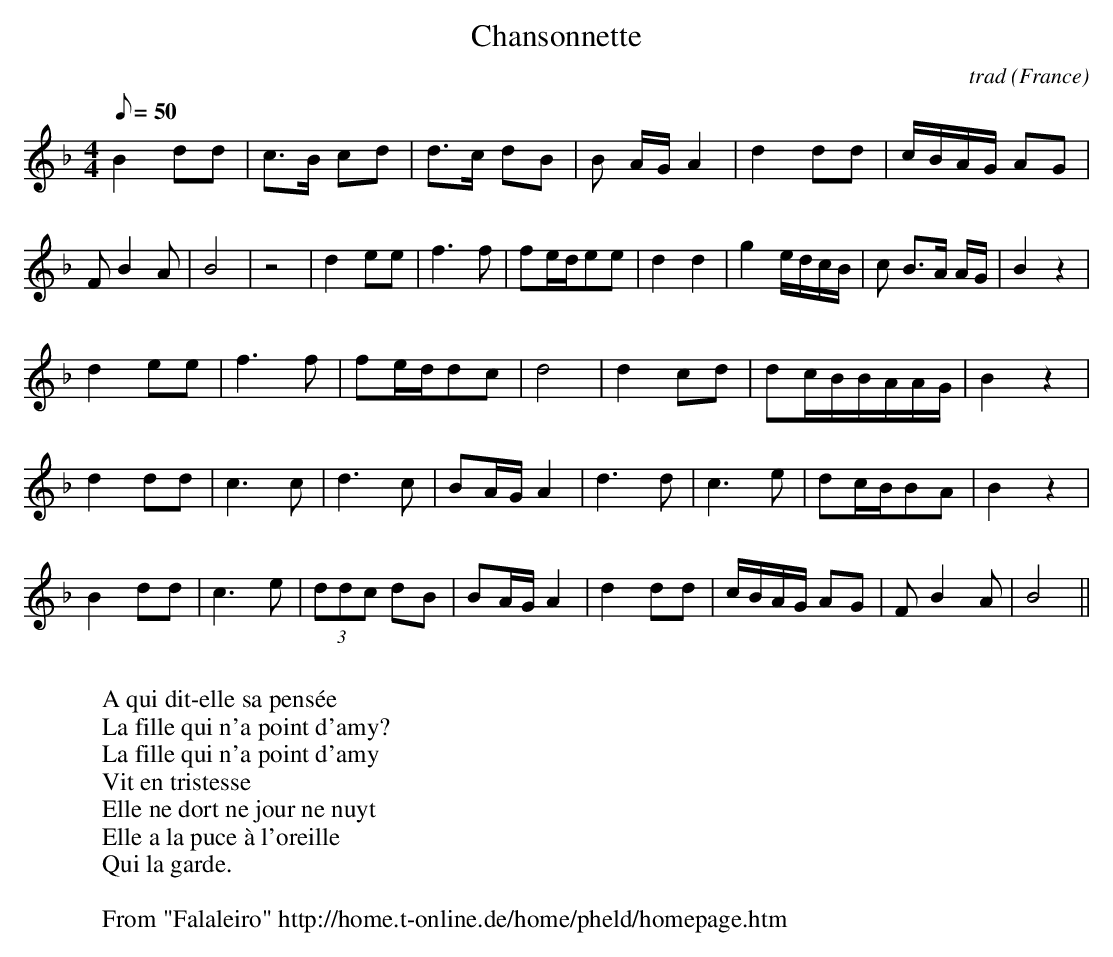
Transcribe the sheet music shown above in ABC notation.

X:1
T:Chansonnette
M:4/4
L:1/8
Q:50
C:trad
O:France
K:F
B2dd|c>B cd|d>c dB|B A/2G/2A2|d2dd|c/2B/2A/2G/2 AG|
FB2A|B4|z4|d2ee|f3f|fe/2d/2ee|d2d2|g2e/2d/2c/2B/2|c B>A A/2G/2|B2 z2|
d2ee|f3f|fe/2d/2dc|d4|d2cd|dc/2B/2B/2A/2A/2G/2|B2 z2|
d2dd|c3c|d3c|BA/2G/2A2|d3d|c3e|dc/2B/2BA|B2 z2|
B2dd|c3e|(3ddc dB|BA/2G/2A2|d2dd|c/2B/2A/2G/2 AG|FB2A|B4||
W:
W:A qui dit-elle sa pensée
W:La fille qui n'a point d'amy?
W:La fille qui n'a point d'amy
W:Vit en tristesse
W:Elle ne dort ne jour ne nuyt
W:Elle a la puce à l'oreille
W:Qui la garde.
W:
W: From "Falaleiro" http://home.t-online.de/home/pheld/homepage.htm
